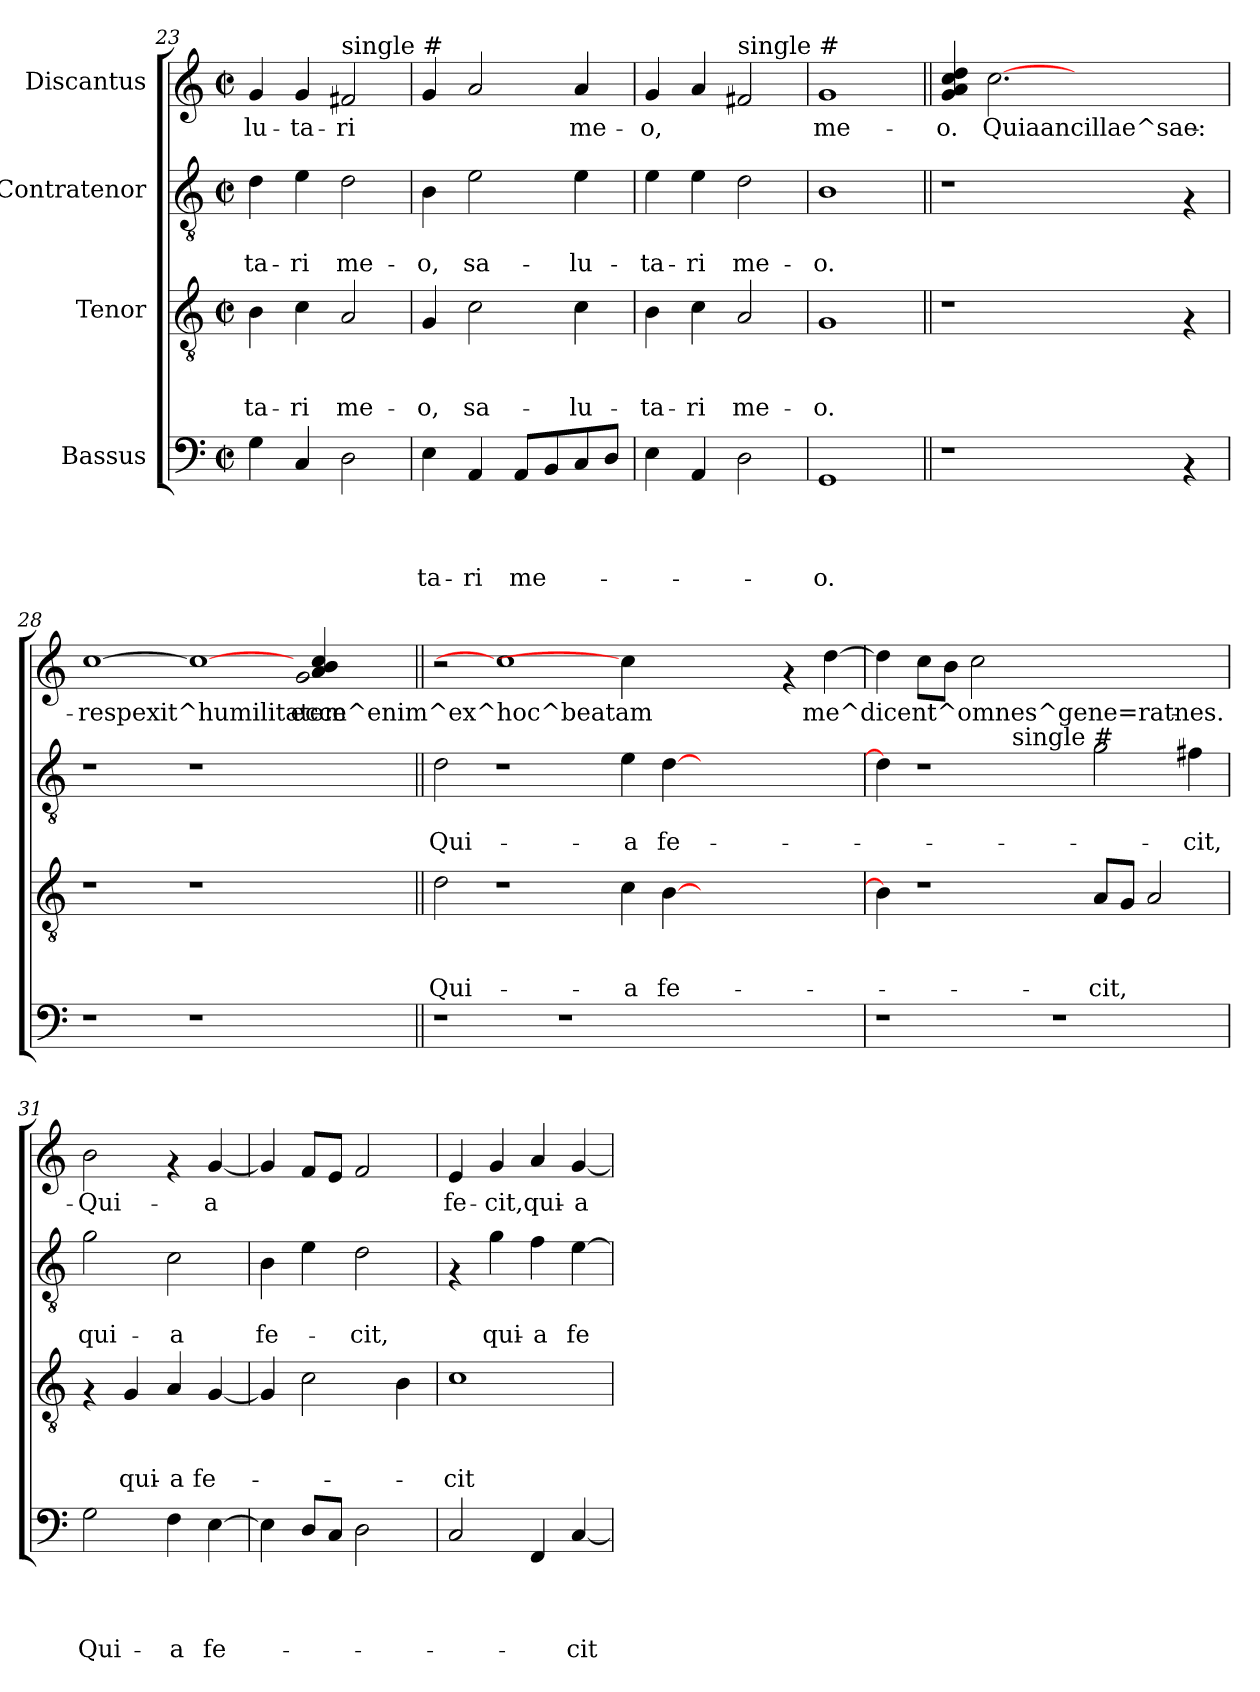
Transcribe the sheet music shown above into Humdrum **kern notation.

**kern	**text	**text	**text	**text	**kern	**text	**text	**text	**kern	**text	**text	**kern	**text
*part4	*part4	*part4	*part4	*part4	*part3	*part3	*part3	*part3	*part2	*part2	*part2	*part1	*part1
*staff4	*staff4	*staff4	*staff4	*staff4	*staff3	*staff3	*staff3	*staff3	*staff2	*staff2	*staff2	*staff1	*staff1
*I"Bassus	*	*	*	*	*I"Tenor	*	*	*	*I"Contratenor	*	*	*I"Discantus	*
*clefF4	*	*	*	*	*clefGv2	*	*	*	*clefGv2	*	*	*clefG2	*
*k[]	*	*	*	*	*k[]	*	*	*	*k[]	*	*	*k[]	*
*C:	*	*	*	*	*C:	*	*	*	*C:	*	*	*C:	*
*M2/2	*	*	*	*	*M2/2	*	*	*	*M2/2	*	*	*M2/2	*
*met(c|)	*	*	*	*	*met(c|)	*	*	*	*met(c|)	*	*	*met(c|)	*
=23	=23	=23	=23	=23	=23	=23	=23	=23	=23	=23	=23	=23	=23
!	!	!	!	!	!	!	!	!LO:LY:b	!	!	!LO:LY:b	!	!LO:LY:b
4G\	.	.	.	.	4B\	.	.	-ta-	4d\	.	-ta-	4g/	-lu-
!	!	!	!	!	!	!	!	!LO:LY:b	!	!	!LO:LY:b	!	!LO:LY:b
4C/	.	.	.	.	4c\	.	.	-ri	4e\	.	-ri	4g/	-ta-
!	!	!	!	!	!	!	!	!	!	!	!	!LO:TX:a:t=single #	!
!	!	!	!	!	!	!	!	!LO:LY:b	!	!	!LO:LY:b	!	!LO:LY:b
2D\	.	.	.	.	2A/	.	.	me-	2d\	.	me-	2f#/	-ri
=24	=24	=24	=24	=24	=24	=24	=24	=24	=24	=24	=24	=24	=24
!	!	!	!	!LO:LY:b	!	!	!	!LO:LY:b	!	!	!LO:LY:b	!	!
4E\	.	.	.	-ta-	4G/	.	.	-o,	4B\	.	-o,	4g/	.
!	!	!	!	!LO:LY:b	!	!	!	!LO:LY:b	!	!	!LO:LY:b	!	!
4AA/	.	.	.	-ri	2c\	.	.	sa-	2e\	.	sa-	2a/	.
!	!	!	!	!LO:LY:b	!	!	!	!	!	!	!	!	!
8AA/L	.	.	.	me-	.	.	.	.	.	.	.	.	.
8BB/	.	.	.	.	.	.	.	.	.	.	.	.	.
!	!	!	!	!	!	!	!	!LO:LY:b	!	!	!LO:LY:b	!	!LO:LY:b
8C/	.	.	.	.	4c\	.	.	-lu-	4e\	.	-lu-	4a/	me-
8D/J	.	.	.	.	.	.	.	.	.	.	.	.	.
=25	=25	=25	=25	=25	=25	=25	=25	=25	=25	=25	=25	=25	=25
!	!	!	!	!	!	!	!	!LO:LY:b	!	!	!LO:LY:b	!	!LO:LY:b
4E\	.	.	.	.	4B\	.	.	-ta-	4e\	.	-ta-	4g/	-o,
!	!	!	!	!	!	!	!	!LO:LY:b	!	!	!LO:LY:b	!	!
4AA/	.	.	.	.	4c\	.	.	-ri	4e\	.	-ri	4a/	.
!	!	!	!	!	!	!	!	!	!	!	!	!LO:TX:a:t=single #	!
!	!	!	!	!	!	!	!	!LO:LY:b	!	!	!LO:LY:b	!	!
2D\	.	.	.	.	2A/	.	.	me-	2d\	.	me-	2f#/	.
=26	=26	=26	=26	=26	=26	=26	=26	=26	=26	=26	=26	=26	=26
!	!	!	!	!LO:LY:b	!	!	!	!LO:LY:b	!	!	!LO:LY:b	!	!LO:LY:b
1GG	.	.	.	-o.	1G	.	.	-o.	1B	.	-o.	1g	me-
=27||	=27||	=27||	=27||	=27||	=27||	=27||	=27||	=27||	=27||	=27||	=27||	=27||	=27||
!	!	!	!	!	!	!	!	!	!	!	!	!LO:N:n=1:head=solid	!
!	!	!	!	!	!	!	!	!	!	!	!	!LO:N:n=2:head=solid	!
!	!	!	!	!	!	!	!	!	!	!	!	!LO:N:n=3:head=solid	!
!	!	!	!	!	!	!	!	!	!	!	!	!LO:N:n=4:head=solid	!LO:LY:b
1r	.	.	.	.	1r	.	.	.	1r	.	.	4g/ 4a/ 4cc/ 4dd/	-o.
!	!	!	!	!	!	!	!	!	!	!	!	!	!LO:LY:b
.	.	.	.	.	.	.	.	.	.	.	.	[2.cc	Quiaancillae^sae:-
1ryy	.	.	.	.	1ryy	.	.	.	1ryy	.	.	1ryy	.
4rAA	.	.	.	.	4rF	.	.	.	4rF	.	.	4ryy	.
!!LO:LB:g=z
=28	=28	=28	=28	=28	=28	=28	=28	=28	=28	=28	=28	=28	=28
!	!	!	!	!	!	!	!	!	!	!	!	!	!LO:LY:b
*	*	*	*	*	*	*	*	*	*	*	*	*^	*
1r	.	.	.	.	1r	.	.	.	1r	.	.	[1cc	1ryy	-respexit^humilitatem
1r	.	.	.	.	1r	.	.	.	1r	.	.	1cc_	1ryy	.
!	!	!	!	!	!	!	!	!	!	!	!	!LO:N:head=open	!LO:N:n=1:head=solid	!
!	!	!	!	!	!	!	!	!	!	!	!	!	!LO:N:n=2:head=solid	!
!	!	!	!	!	!	!	!	!	!	!	!	!	!LO:N:n=3:head=solid	!LO:LY:b
1ryy	.	.	.	.	1ryy	.	.	.	1ryy	.	.	1g	4a/ 4b/ 4cc/	ecce^enim^ex^hoc^beatam
.	.	.	.	.	.	.	.	.	.	.	.	.	2.ryy	.
=29||	=29||	=29||	=29||	=29||	=29||	=29||	=29||	=29||	=29||	=29||	=29||	=29||	=29||	=29||
!	!	!	!	!	!	!	!	!LO:LY:b	!	!	!LO:LY:b	!	!	!
*	*	*	*	*	*	*	*	*	*	*	*	*v	*v	*
1r	.	.	.	.	2d\	.	.	Qui-	2d\	.	Qui-	2r	.
.	.	.	.	.	1r	.	.	.	1r	.	.	1cc]	.
1r	.	.	.	.	.	.	.	.	.	.	.	.	.
!	!	!	!	!	!	!	!	!LO:LY:b	!	!	!LO:LY:b	!	!
.	.	.	.	.	4c\	.	.	-a	4e\	.	-a	4cc]	.
!	!	!	!	!	!	!	!	!LO:LY:b	!	!	!LO:LY:b	!	!
.	.	.	.	.	[>4B\	.	.	fe-	[>4d\	.	fe-	1ryy	.
1ryy	.	.	.	.	1ryy	.	.	.	1ryy	.	.	.	.
.	.	.	.	.	.	.	.	.	.	.	.	4rf	.
!	!	!	!	!	!	!	!	!	!	!	!	!	!LO:LY:b
4ryy	.	.	.	.	4ryy	.	.	.	4ryy	.	.	[>4dd\	me^dicent^omnes^gene=ratnes.-
=30	=30	=30	=30	=30	=30	=30	=30	=30	=30	=30	=30	=30	=30
*	*	*	*	*	*	*	*	*	*^	*	*	*	*
1r	.	.	.	.	4B\]	.	.	.	4d\]	2.ryy	.	.	4dd\]	.
.	.	.	.	.	1r	.	.	.	1r	.	.	.	8cc\L	.
.	.	.	.	.	.	.	.	.	.	.	.	.	8b\J	.
.	.	.	.	.	.	.	.	.	.	.	.	.	2cc\	.
!	!	!	!	!	!	!	!	!	!	!LO:TX:a:t=single #	!	!	!	!
.	.	.	.	.	.	.	.	.	.	1ryy	.	.	.	.
1r	.	.	.	.	.	.	.	.	.	.	.	.	1ryy	.
!	!	!	!	!	!	!	!	!LO:LY:b	!	!	!	!	!	!
.	.	.	.	.	8A/L	.	.	-cit,	2g\	.	.	.	.	.
.	.	.	.	.	8G/J	.	.	.	.	.	.	.	.	.
.	.	.	.	.	2A/	.	.	.	.	.	.	.	.	.
!	!	!	!	!	!	!	!	!	!	!	!	!LO:LY:b	!	!
.	.	.	.	.	.	.	.	.	4f#\	4ryy	.	-cit,	.	.
=31	=31	=31	=31	=31	=31	=31	=31	=31	=31	=31	=31	=31	=31	=31
!	!	!	!	!LO:LY:b	!	!	!	!	!	!	!	!LO:LY:b	!	!LO:LY:b
*	*	*	*	*	*	*	*	*	*v	*v	*	*	*	*
2G\	.	.	.	Qui-	4rF	.	.	.	2g\	.	qui-	2b\	-Qui-
!	!	!	!	!	!	!	!	!LO:LY:b	!	!	!	!	!
.	.	.	.	.	4G/	.	.	qui-	.	.	.	.	.
!	!	!	!	!LO:LY:b	!	!	!	!LO:LY:b	!	!	!LO:LY:b	!	!
4F\	.	.	.	-a	4A/	.	.	-a	2c\	.	-a	4rf	.
!	!	!	!	!LO:LY:b	!	!	!	!LO:LY:b	!	!	!	!	!LO:LY:b
[>4E\	.	.	.	fe-	[<4G/	.	.	fe-	.	.	.	[<4g/	-a
=32	=32	=32	=32	=32	=32	=32	=32	=32	=32	=32	=32	=32	=32
!	!	!	!	!	!	!	!	!	!	!	!LO:LY:b	!	!
4E\]	.	.	.	.	4G/]	.	.	.	4B\	.	fe-	4g/]	.
8D/L	.	.	.	.	2c\	.	.	.	4e\	.	.	8f/L	.
8C/J	.	.	.	.	.	.	.	.	.	.	.	8e/J	.
!	!	!	!	!	!	!	!	!	!	!	!LO:LY:b	!	!
2D\	.	.	.	.	.	.	.	.	2d\	.	-cit,	2f/	.
.	.	.	.	.	4B\	.	.	.	.	.	.	.	.
!!LO:LB:g=z
=33	=33	=33	=33	=33	=33	=33	=33	=33	=33	=33	=33	=33	=33
!	!	!	!	!	!	!	!	!LO:LY:b	!	!	!	!	!LO:LY:b
2C/	.	.	.	.	1c	.	.	-cit	4rF	.	.	4e/	fe-
!	!	!	!	!	!	!	!	!	!	!	!LO:LY:b	!	!LO:LY:b
.	.	.	.	.	.	.	.	.	4g\	.	qui-	4g/	-cit,
!	!	!	!	!	!	!	!	!	!	!	!LO:LY:b	!	!LO:LY:b
4FF/	.	.	.	.	.	.	.	.	4f\	.	-a	4a/	qui-
!	!	!	!	!LO:LY:b	!	!	!	!	!	!	!LO:LY:b	!	!LO:LY:b
[<4C/	.	.	.	-cit	.	.	.	.	[>4e\	.	fe-	[<4g/	-a
=	=	=	=	=	=	=	=	=	=	=	=	=	=
*-	*-	*-	*-	*-	*-	*-	*-	*-	*-	*-	*-	*-	*-
